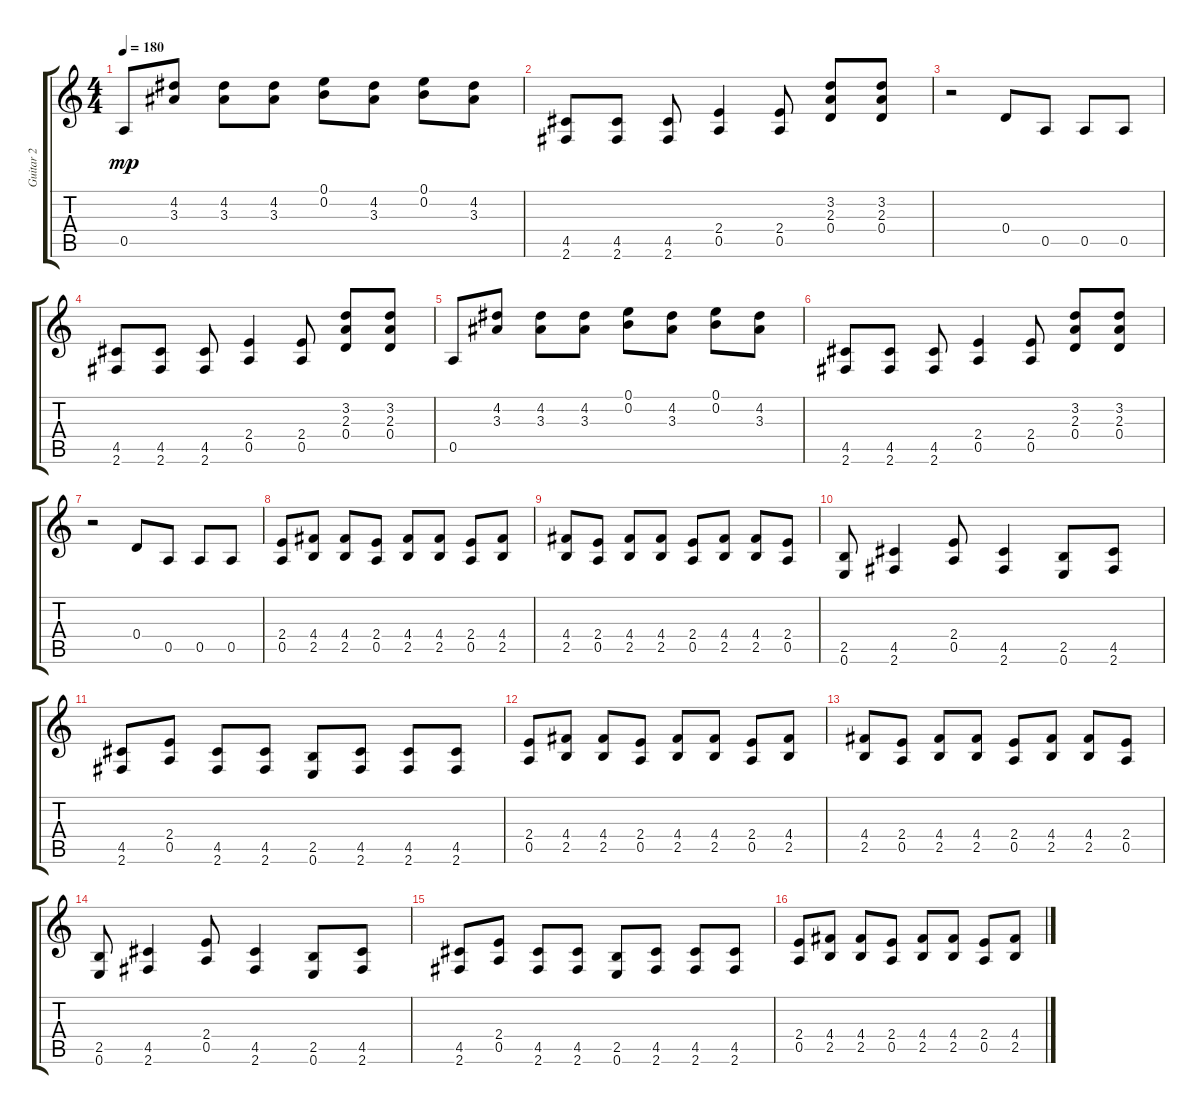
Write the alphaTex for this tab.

\track ("Guitar 2" "Guitar 2") {instrument distortionguitar}
\staff {score tabs}
\tuning (E4 B3 G3 D3 A2 E2) {hide}
\ts (4 4)
\tempo 180
\clef g2
\ks c
0.5.8{dy mp} (4.2 3.3).8 (4.2 3.3).8 (4.2 3.3).8 (0.1 0.2).8 (4.2 3.3).8 (0.1 0.2).8 (4.2 3.3).8 |
(4.5 2.6).8 (4.5 2.6).8 (4.5 2.6).8 (2.4 0.5).4 (2.4 0.5).8 (3.2 2.3 0.4).8 (3.2 2.3 0.4).8 |
r.2 0.4.8 0.5.8 0.5.8 0.5.8 |
(4.5 2.6).8 (4.5 2.6).8 (4.5 2.6).8 (2.4 0.5).4 (2.4 0.5).8 (3.2 2.3 0.4).8 (3.2 2.3 0.4).8 |
0.5.8 (4.2 3.3).8 (4.2 3.3).8 (4.2 3.3).8 (0.1 0.2).8 (4.2 3.3).8 (0.1 0.2).8 (4.2 3.3).8 |
(4.5 2.6).8 (4.5 2.6).8 (4.5 2.6).8 (2.4 0.5).4 (2.4 0.5).8 (3.2 2.3 0.4).8 (3.2 2.3 0.4).8 |
r.2 0.4.8 0.5.8 0.5.8 0.5.8 |
(2.4 0.5).8 (4.4 2.5).8 (4.4 2.5).8 (2.4 0.5).8 (4.4 2.5).8 (4.4 2.5).8 (2.4 0.5).8 (4.4 2.5).8 |
(4.4 2.5).8 (2.4 0.5).8 (4.4 2.5).8 (4.4 2.5).8 (2.4 0.5).8 (4.4 2.5).8 (4.4 2.5).8 (2.4 0.5).8 |
(2.5 0.6).8 (4.5 2.6).4 (2.4 0.5).8 (4.5 2.6).4 (2.5 0.6).8 (4.5 2.6).8 |
(4.5 2.6).8 (2.4 0.5).8 (4.5 2.6).8 (4.5 2.6).8 (2.5 0.6).8 (4.5 2.6).8 (4.5 2.6).8 (4.5 2.6).8 |
(2.4 0.5).8 (4.4 2.5).8 (4.4 2.5).8 (2.4 0.5).8 (4.4 2.5).8 (4.4 2.5).8 (2.4 0.5).8 (4.4 2.5).8 |
(4.4 2.5).8 (2.4 0.5).8 (4.4 2.5).8 (4.4 2.5).8 (2.4 0.5).8 (4.4 2.5).8 (4.4 2.5).8 (2.4 0.5).8 |
(2.5 0.6).8 (4.5 2.6).4 (2.4 0.5).8 (4.5 2.6).4 (2.5 0.6).8 (4.5 2.6).8 |
(4.5 2.6).8 (2.4 0.5).8 (4.5 2.6).8 (4.5 2.6).8 (2.5 0.6).8 (4.5 2.6).8 (4.5 2.6).8 (4.5 2.6).8 |
(2.4 0.5).8 (4.4 2.5).8 (4.4 2.5).8 (2.4 0.5).8 (4.4 2.5).8 (4.4 2.5).8 (2.4 0.5).8 (4.4 2.5).8
